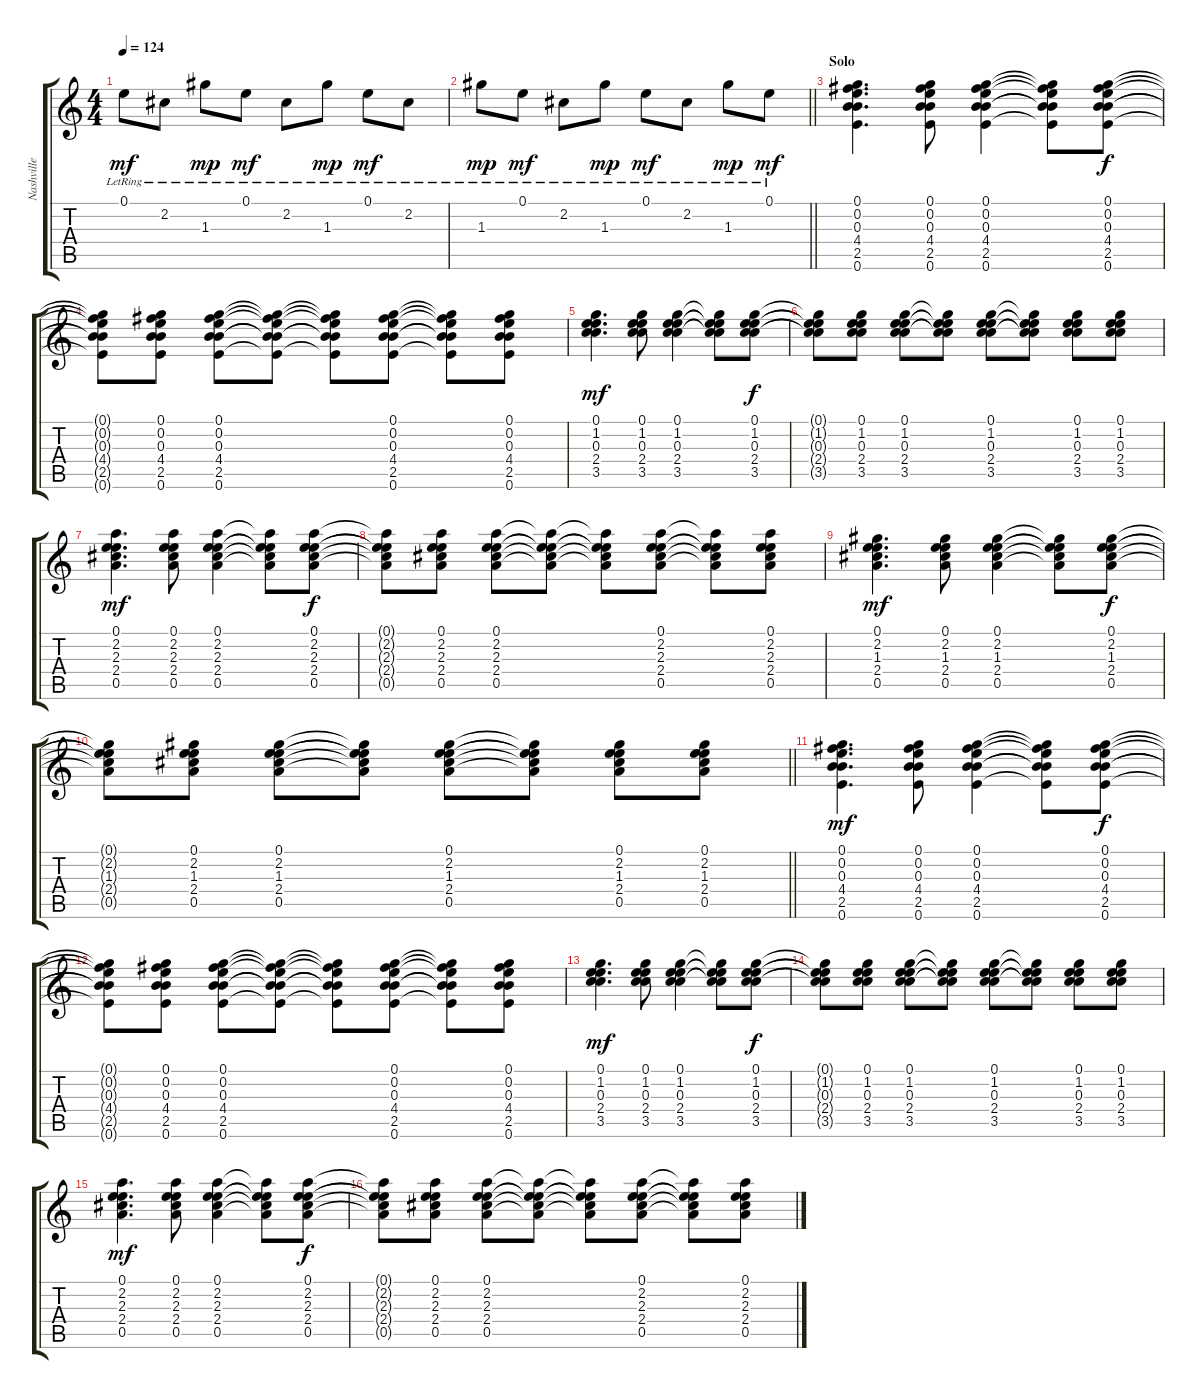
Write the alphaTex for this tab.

\track ("Nashville gitaar" "Nashville ") {instrument acousticguitarsteel}
\staff {score tabs}
\tuning (E4 B3 G4 D4 A3 E3) {hide}
\ts (4 4)
\tempo 124
\clef g2
\ks c
0.1{lr}.8{dy mf} 2.2{lr}.8 1.3{lr}.8{dy mp} 0.1{lr}.8{dy mf} 2.2{lr}.8 1.3{lr}.8{dy mp} 0.1{lr}.8{dy mf} 2.2{lr}.8 |
\barLineRight lightlight
1.3{lr}.8{dy mp} 0.1{lr}.8{dy mf} 2.2{lr}.8 1.3{lr}.8{dy mp} 0.1{lr}.8{dy mf} 2.2{lr}.8 1.3{lr}.8{dy mp} 0.1{lr}.8{dy mf} |
\section ("" "Solo")
(0.1 0.2 0.3 4.4 2.5 0.6).4{d volume 8} (0.1 0.2 0.3 4.4 2.5 0.6).8 (0.1 0.2 0.3 4.4 2.5 0.6).4 (0.1{t} 0.2{t} 0.3{t} 4.4{t} 2.5{t} 0.6{t}).8 (0.1 0.2 0.3 4.4 2.5 0.6).8{dy f} |
(0.1{t} 0.2{t} 0.3{t} 4.4{t} 2.5{t} 0.6{t}).8 (0.1 0.2 0.3 4.4 2.5 0.6).8 (0.1 0.2 0.3 4.4 2.5 0.6).8 (0.1{t} 0.2{t} 0.3{t} 4.4{t} 2.5{t} 0.6{t}).8 (0.1{t} 0.2{t} 0.3{t} 4.4{t} 2.5{t} 0.6{t}).8 (0.1 0.2 0.3 4.4 2.5 0.6).8 (0.1{t} 0.2{t} 0.3{t} 4.4{t} 2.5{t} 0.6{t}).8 (0.1 0.2 0.3 4.4 2.5 0.6).8 |
(0.1 1.2 0.3 2.4 3.5).4{d dy mf} (0.1 1.2 0.3 2.4 3.5).8 (0.1 1.2 0.3 2.4 3.5).4 (0.1{t} 1.2{t} 0.3{t} 2.4{t} 3.5{t}).8 (0.1 1.2 0.3 2.4 3.5).8{dy f} |
(0.1{t} 1.2{t} 0.3{t} 2.4{t} 3.5{t}).8 (0.1 1.2 0.3 2.4 3.5).8 (0.1 1.2 0.3 2.4 3.5).8 (0.1{t} 1.2{t} 0.3{t} 2.4{t} 3.5{t}).8 (0.1 1.2 0.3 2.4 3.5).8 (0.1{t} 1.2{t} 0.3{t} 2.4{t} 3.5{t}).8 (0.1 1.2 0.3 2.4 3.5).8 (0.1 1.2 0.3 2.4 3.5).8 |
(0.1 2.2 2.3 2.4 0.5).4{d dy mf} (0.1 2.2 2.3 2.4 0.5).8 (0.1 2.2 2.3 2.4 0.5).4 (0.1{t} 2.2{t} 2.3{t} 2.4{t} 0.5{t}).8 (0.1 2.2 2.3 2.4 0.5).8{dy f} |
(0.1{t} 2.2{t} 2.3{t} 2.4{t} 0.5{t}).8 (0.1 2.2 2.3 2.4 0.5).8 (0.1 2.2 2.3 2.4 0.5).8 (0.1{t} 2.2{t} 2.3{t} 2.4{t} 0.5{t}).8 (0.1{t} 2.2{t} 2.3{t} 2.4{t} 0.5{t}).8 (0.1 2.2 2.3 2.4 0.5).8 (0.1{t} 2.2{t} 2.3{t} 2.4{t} 0.5{t}).8 (0.1 2.2 2.3 2.4 0.5).8 |
(0.1 2.2 1.3 2.4 0.5).4{d dy mf} (0.1 2.2 1.3 2.4 0.5).8 (0.1 2.2 1.3 2.4 0.5).4 (0.1{t} 2.2{t} 1.3{t} 2.4{t} 0.5{t}).8 (0.1 2.2 1.3 2.4 0.5).8{dy f} |
\barLineRight lightlight
(0.1{t} 2.2{t} 1.3{t} 2.4{t} 0.5{t}).8 (0.1 2.2 1.3 2.4 0.5).8 (0.1 2.2 1.3 2.4 0.5).8 (0.1{t} 2.2{t} 1.3{t} 2.4{t} 0.5{t}).8 (0.1 2.2 1.3 2.4 0.5).8 (0.1{t} 2.2{t} 1.3{t} 2.4{t} 0.5{t}).8 (0.1 2.2 1.3 2.4 0.5).8 (0.1 2.2 1.3 2.4 0.5).8 |
(0.1 0.2 0.3 4.4 2.5 0.6).4{d dy mf} (0.1 0.2 0.3 4.4 2.5 0.6).8 (0.1 0.2 0.3 4.4 2.5 0.6).4 (0.1{t} 0.2{t} 0.3{t} 4.4{t} 2.5{t} 0.6{t}).8 (0.1 0.2 0.3 4.4 2.5 0.6).8{dy f} |
(0.1{t} 0.2{t} 0.3{t} 4.4{t} 2.5{t} 0.6{t}).8 (0.1 0.2 0.3 4.4 2.5 0.6).8 (0.1 0.2 0.3 4.4 2.5 0.6).8 (0.1{t} 0.2{t} 0.3{t} 4.4{t} 2.5{t} 0.6{t}).8 (0.1{t} 0.2{t} 0.3{t} 4.4{t} 2.5{t} 0.6{t}).8 (0.1 0.2 0.3 4.4 2.5 0.6).8 (0.1{t} 0.2{t} 0.3{t} 4.4{t} 2.5{t} 0.6{t}).8 (0.1 0.2 0.3 4.4 2.5 0.6).8 |
(0.1 1.2 0.3 2.4 3.5).4{d dy mf} (0.1 1.2 0.3 2.4 3.5).8 (0.1 1.2 0.3 2.4 3.5).4 (0.1{t} 1.2{t} 0.3{t} 2.4{t} 3.5{t}).8 (0.1 1.2 0.3 2.4 3.5).8{dy f} |
(0.1{t} 1.2{t} 0.3{t} 2.4{t} 3.5{t}).8 (0.1 1.2 0.3 2.4 3.5).8 (0.1 1.2 0.3 2.4 3.5).8 (0.1{t} 1.2{t} 0.3{t} 2.4{t} 3.5{t}).8 (0.1 1.2 0.3 2.4 3.5).8 (0.1{t} 1.2{t} 0.3{t} 2.4{t} 3.5{t}).8 (0.1 1.2 0.3 2.4 3.5).8 (0.1 1.2 0.3 2.4 3.5).8 |
(0.1 2.2 2.3 2.4 0.5).4{d dy mf} (0.1 2.2 2.3 2.4 0.5).8 (0.1 2.2 2.3 2.4 0.5).4 (0.1{t} 2.2{t} 2.3{t} 2.4{t} 0.5{t}).8 (0.1 2.2 2.3 2.4 0.5).8{dy f} |
(0.1{t} 2.2{t} 2.3{t} 2.4{t} 0.5{t}).8 (0.1 2.2 2.3 2.4 0.5).8 (0.1 2.2 2.3 2.4 0.5).8 (0.1{t} 2.2{t} 2.3{t} 2.4{t} 0.5{t}).8 (0.1{t} 2.2{t} 2.3{t} 2.4{t} 0.5{t}).8 (0.1 2.2 2.3 2.4 0.5).8 (0.1{t} 2.2{t} 2.3{t} 2.4{t} 0.5{t}).8 (0.1 2.2 2.3 2.4 0.5).8
